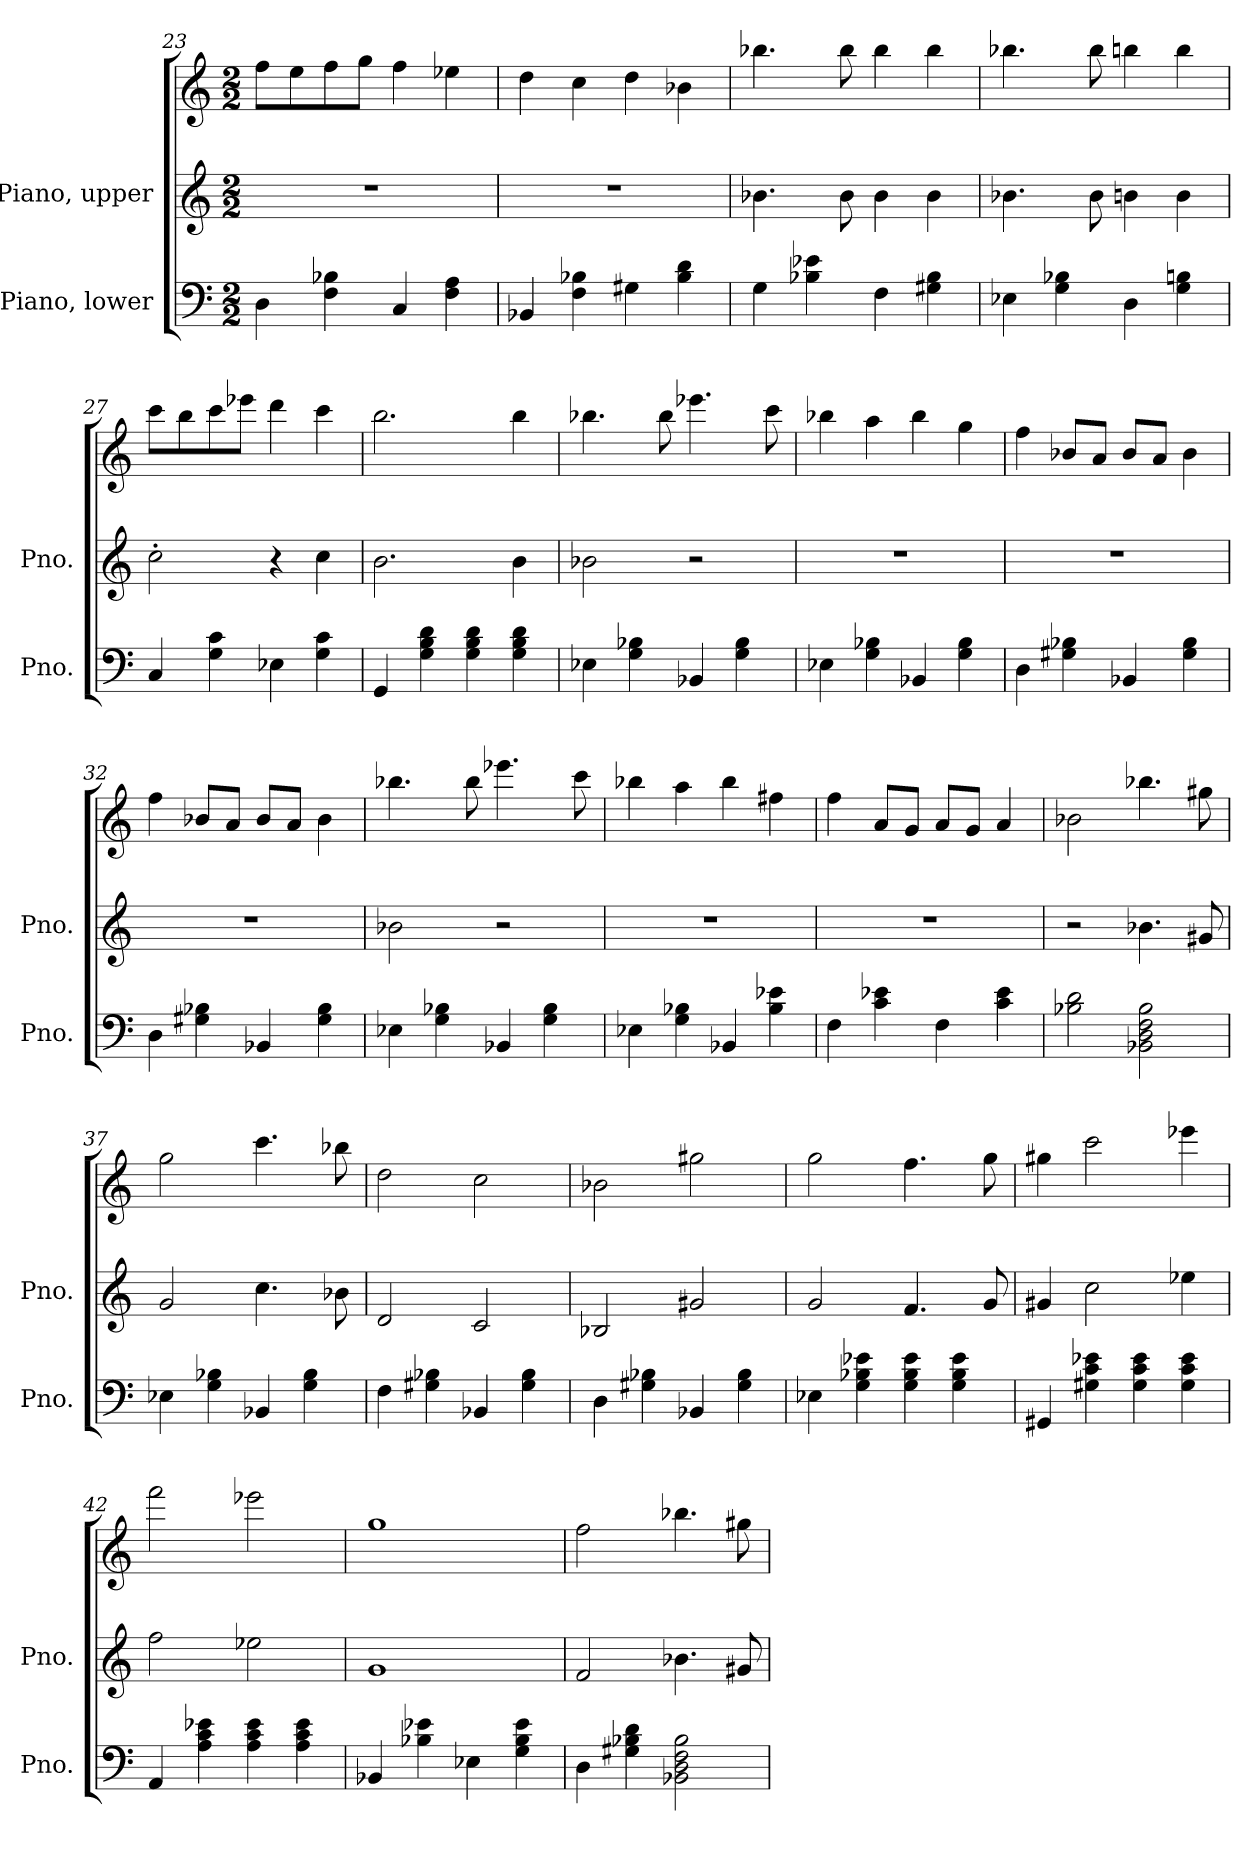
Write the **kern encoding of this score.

**kern	**kern	**kern
*part2	*part1	*part1
*staff3	*staff2	*staff1
*I"Piano, lower	*I"Piano, upper	*
*I'Pno.	*I'Pno.	*
*clefF4	*clefG2	*clefG2
*k[]	*k[]	*k[]
*M2/2	*M2/2	*M2/2
=23	=23	=23
4D\	1r	8ff\L
.	.	8ee\
4F\ 4B-X\	.	8ff\
.	.	8gg\J
4C/	.	4ff\
4F\ 4A\	.	4ee-X\
=24	=24	=24
4BB-X/	1r	4dd\
4F\ 4B-X\	.	4cc\
4G#X\	.	4dd\
4B-\ 4d\	.	4b-X\
=25	=25	=25
4G\	4.b-X\	4.bb-X\
4B-X\ 4e-X\	.	.
.	8b-\	8bb-\
4F\	4b-\	4bb-\
4G#X\ 4B-\	4b-\	4bb-\
=26	=26	=26
4E-X\	4.b-X\	4.bb-X\
4G\ 4B-X\	.	.
.	8b-\	8bb-\
4D\	4bn\	4bbn\
4G\ 4Bn\	4b\	4bb\
!!LO:LB:g=z
=27	=27	=27
4C/	2cc'\	8ccc\L
.	.	8bb\
4G\ 4c\	.	8ccc\
.	.	8eee-X\J
4E-X\	4r	4ddd\
4G\ 4c\	4cc\	4ccc\
=28	=28	=28
4GG/	2.b\	2.bb\
4G\ 4B\ 4d\	.	.
4G\ 4B\ 4d\	.	.
4G\ 4B\ 4d\	4b\	4bb\
=29	=29	=29
4E-X\	2b-X\	4.bb-X\
4G\ 4B-X\	.	.
.	.	8bb-\
4BB-X/	2r	4.eee-X\
4G\ 4B-\	.	.
.	.	8ccc\
=30	=30	=30
4E-X\	1r	4bb-X\
4G\ 4B-X\	.	4aa\
4BB-X/	.	4bb-\
4G\ 4B-\	.	4gg\
=31	=31	=31
4D\	1r	4ff\
4G#X\ 4B-X\	.	8b-X/L
.	.	8a/J
4BB-X/	.	8b-/L
.	.	8a/J
4G#\ 4B-\	.	4b-\
!!LO:LB:g=z
=32	=32	=32
4D\	1r	4ff\
4G#X\ 4B-X\	.	8b-X/L
.	.	8a/J
4BB-X/	.	8b-/L
.	.	8a/J
4G#\ 4B-\	.	4b-\
=33	=33	=33
4E-X\	2b-X\	4.bb-X\
4G\ 4B-X\	.	.
.	.	8bb-\
4BB-X/	2r	4.eee-X\
4G\ 4B-\	.	.
.	.	8ccc\
=34	=34	=34
4E-X\	1r	4bb-X\
4G\ 4B-X\	.	4aa\
4BB-X/	.	4bb-\
4B-\ 4e-X\	.	4ff#X\
=35	=35	=35
4F\	1r	4ff\
4c\ 4e-X\	.	8a/L
.	.	8g/J
4F\	.	8a/L
.	.	8g/J
4c\ 4e-\	.	4a/
=36	=36	=36
2B-X\ 2d\	2r	2b-X\
2BB-X\ 2D\ 2F\ 2B-\	4.b-X\	4.bb-X\
.	8g#X/	8gg#X\
!!LO:LB:g=z
=37	=37	=37
4E-X\	2g/	2gg\
4G\ 4B-X\	.	.
4BB-X/	4.cc\	4.ccc\
4G\ 4B-\	.	.
.	8b-X\	8bb-X\
=38	=38	=38
4F\	2d/	2dd\
4G#X\ 4B-X\	.	.
4BB-X/	2c/	2cc\
4G#\ 4B-\	.	.
=39	=39	=39
4D\	2B-X/	2b-X\
4G#X\ 4B-X\	.	.
4BB-X/	2g#X/	2gg#X\
4G#\ 4B-\	.	.
=40	=40	=40
4E-X\	2g/	2gg\
4G\ 4B-X\ 4e-X\	.	.
4G\ 4B-\ 4e-\	4.f/	4.ff\
4G\ 4B-\ 4e-\	.	.
.	8g/	8gg\
=41	=41	=41
4GG#X/	4g#X/	4gg#X\
4G#X\ 4c\ 4e-X\	2cc\	2ccc\
4G#\ 4c\ 4e-\	.	.
4G#\ 4c\ 4e-\	4ee-X\	4eee-X\
=42	=42	=42
4AA/	2ff\	2fff\
4A\ 4c\ 4e-X\	.	.
4A\ 4c\ 4e-\	2ee-X\	2eee-X\
4A\ 4c\ 4e-\	.	.
!!LO:PB:g=z
=43	=43	=43
4BB-X/	1g	1gg
4B-X\ 4e-X\	.	.
4E-X\	.	.
4G\ 4B-\ 4e-\	.	.
=44	=44	=44
4D\	2f/	2ff\
4G#X\ 4B-X\ 4d\	.	.
2BB-X\ 2D\ 2F\ 2B-\	4.b-X\	4.bb-X\
.	8g#X/	8gg#X\
=	=	=
*-	*-	*-
